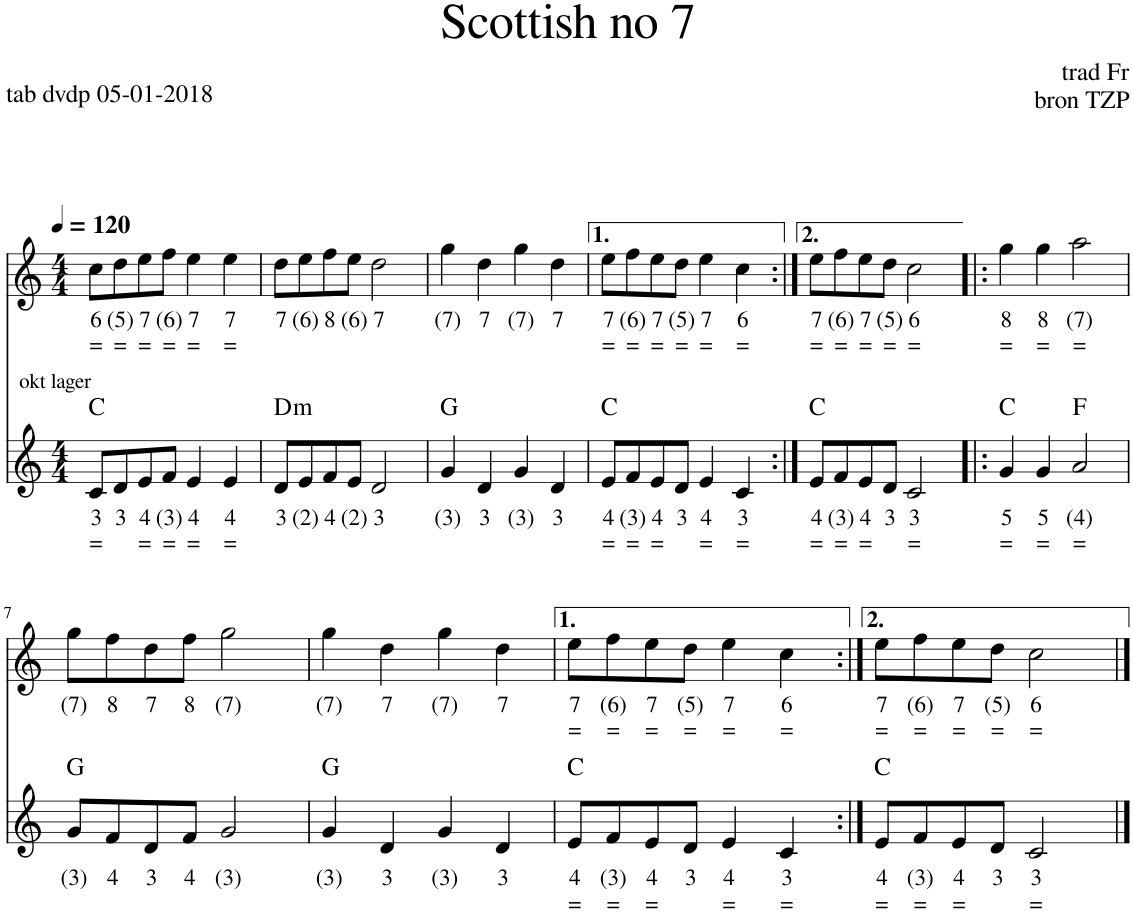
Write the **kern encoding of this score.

**kern	**text	**text	**harte	**kern	**text	**text
*part2	*part2	*part2	*part2	*part1	*part1	*part1
*staff2	*staff2	*staff2	*	*staff1	*staff1	*staff1
*I"Stem	*	*	*	*I"Stem	*	*
*clefG2	*	*	*	*clefG2	*	*
*k[]	*	*	*	*k[]	*	*
*M4/4	*	*	*	*M4/4	*	*
*MM120	*	*	*	*MM120	*	*
=1	=1	=1	=1	=1	=1	=1
!LO:TX:a:t=okt lager	!	!	!	!	!	!
!	!LO:LY:b	!LO:LY:b	!	!	!LO:LY:b	!LO:LY:b
8c/L	3	=	C:maj	8cc\L	6	=
!	!LO:LY:b	!	!	!	!LO:LY:b	!LO:LY:b
8d/	3	.	.	8dd\	(5)	=
!	!LO:LY:b	!LO:LY:b	!	!	!LO:LY:b	!LO:LY:b
8e/	4	=	.	8ee\	7	=
!	!LO:LY:b	!LO:LY:b	!	!	!LO:LY:b	!LO:LY:b
8f/J	(3)	=	.	8ff\J	(6)	=
!	!LO:LY:b	!LO:LY:b	!	!	!LO:LY:b	!LO:LY:b
4e/	4	=	.	4ee\	7	=
!	!LO:LY:b	!LO:LY:b	!	!	!LO:LY:b	!LO:LY:b
4e/	4	=	.	4ee\	7	=
=2	=2	=2	=2	=2	=2	=2
!	!LO:LY:b	!	!LO:H:kt=m	!	!LO:LY:b	!
8d/L	3	.	D:min	8dd\L	7	.
!	!LO:LY:b	!	!	!	!LO:LY:b	!
8e/	(2)	.	.	8ee\	(6)	.
!	!LO:LY:b	!	!	!	!LO:LY:b	!
8f/	4	.	.	8ff\	8	.
!	!LO:LY:b	!	!	!	!LO:LY:b	!
8e/J	(2)	.	.	8ee\J	(6)	.
!	!LO:LY:b	!	!	!	!LO:LY:b	!
2d/	3	.	.	2dd\	7	.
=3	=3	=3	=3	=3	=3	=3
!	!LO:LY:b	!	!	!	!LO:LY:b	!
4g/	(3)	.	G:maj	4gg\	(7)	.
!	!LO:LY:b	!	!	!	!LO:LY:b	!
4d/	3	.	.	4dd\	7	.
!	!LO:LY:b	!	!	!	!LO:LY:b	!
4g/	(3)	.	.	4gg\	(7)	.
!	!LO:LY:b	!	!	!	!LO:LY:b	!
4d/	3	.	.	4dd\	7	.
=4	=4	=4	=4	=4	=4	=4
!	!LO:LY:b	!LO:LY:b	!	!	!LO:LY:b	!LO:LY:b
8e/L	4	=	C:maj	8ee\L	7	=
!	!LO:LY:b	!LO:LY:b	!	!	!LO:LY:b	!LO:LY:b
8f/	(3)	=	.	8ff\	(6)	=
!	!LO:LY:b	!LO:LY:b	!	!	!LO:LY:b	!LO:LY:b
8e/	4	=	.	8ee\	7	=
!	!LO:LY:b	!	!	!	!LO:LY:b	!LO:LY:b
8d/J	3	.	.	8dd\J	(5)	=
!	!LO:LY:b	!LO:LY:b	!	!	!LO:LY:b	!LO:LY:b
4e/	4	=	.	4ee\	7	=
!	!LO:LY:b	!LO:LY:b	!	!	!LO:LY:b	!LO:LY:b
4c/	3	=	.	4cc\	6	=
=5:|!	=5:|!	=5:|!	=5:|!	=5:|!	=5:|!	=5:|!
!	!LO:LY:b	!LO:LY:b	!	!	!LO:LY:b	!LO:LY:b
8e/L	4	=	C:maj	8ee\L	7	=
!	!LO:LY:b	!LO:LY:b	!	!	!LO:LY:b	!LO:LY:b
8f/	(3)	=	.	8ff\	(6)	=
!	!LO:LY:b	!LO:LY:b	!	!	!LO:LY:b	!LO:LY:b
8e/	4	=	.	8ee\	7	=
!	!LO:LY:b	!	!	!	!LO:LY:b	!LO:LY:b
8d/J	3	.	.	8dd\J	(5)	=
!	!LO:LY:b	!LO:LY:b	!	!	!LO:LY:b	!LO:LY:b
2c/	3	=	.	2cc\	6	=
=6!|:	=6!|:	=6!|:	=6!|:	=6!|:	=6!|:	=6!|:
!	!LO:LY:b	!LO:LY:b	!	!	!LO:LY:b	!LO:LY:b
4g/	5	=	C:maj	4gg\	8	=
!	!LO:LY:b	!LO:LY:b	!	!	!LO:LY:b	!LO:LY:b
4g/	5	=	.	4gg\	8	=
!	!LO:LY:b	!LO:LY:b	!	!	!LO:LY:b	!LO:LY:b
2a/	(4)	=	F:maj	2aa\	(7)	=
!!LO:LB:g=z
=7	=7	=7	=7	=7	=7	=7
!	!LO:LY:b	!	!	!	!LO:LY:b	!
8g/L	(3)	.	G:maj	8gg\L	(7)	.
!	!LO:LY:b	!	!	!	!LO:LY:b	!
8f/	4	.	.	8ff\	8	.
!	!LO:LY:b	!	!	!	!LO:LY:b	!
8d/	3	.	.	8dd\	7	.
!	!LO:LY:b	!	!	!	!LO:LY:b	!
8f/J	4	.	.	8ff\J	8	.
!	!LO:LY:b	!	!	!	!LO:LY:b	!
2g/	(3)	.	.	2gg\	(7)	.
=8	=8	=8	=8	=8	=8	=8
!	!LO:LY:b	!	!	!	!LO:LY:b	!
4g/	(3)	.	G:maj	4gg\	(7)	.
!	!LO:LY:b	!	!	!	!LO:LY:b	!
4d/	3	.	.	4dd\	7	.
!	!LO:LY:b	!	!	!	!LO:LY:b	!
4g/	(3)	.	.	4gg\	(7)	.
!	!LO:LY:b	!	!	!	!LO:LY:b	!
4d/	3	.	.	4dd\	7	.
=9	=9	=9	=9	=9	=9	=9
!	!LO:LY:b	!LO:LY:b	!	!	!LO:LY:b	!LO:LY:b
8e/L	4	=	C:maj	8ee\L	7	=
!	!LO:LY:b	!LO:LY:b	!	!	!LO:LY:b	!LO:LY:b
8f/	(3)	=	.	8ff\	(6)	=
!	!LO:LY:b	!LO:LY:b	!	!	!LO:LY:b	!LO:LY:b
8e/	4	=	.	8ee\	7	=
!	!LO:LY:b	!	!	!	!LO:LY:b	!LO:LY:b
8d/J	3	.	.	8dd\J	(5)	=
!	!LO:LY:b	!LO:LY:b	!	!	!LO:LY:b	!LO:LY:b
4e/	4	=	.	4ee\	7	=
!	!LO:LY:b	!LO:LY:b	!	!	!LO:LY:b	!LO:LY:b
4c/	3	=	.	4cc\	6	=
=10:|!	=10:|!	=10:|!	=10:|!	=10:|!	=10:|!	=10:|!
!	!LO:LY:b	!LO:LY:b	!	!	!LO:LY:b	!LO:LY:b
8e/L	4	=	C:maj	8ee\L	7	=
!	!LO:LY:b	!LO:LY:b	!	!	!LO:LY:b	!LO:LY:b
8f/	(3)	=	.	8ff\	(6)	=
!	!LO:LY:b	!LO:LY:b	!	!	!LO:LY:b	!LO:LY:b
8e/	4	=	.	8ee\	7	=
!	!LO:LY:b	!	!	!	!LO:LY:b	!LO:LY:b
8d/J	3	.	.	8dd\J	(5)	=
!	!LO:LY:b	!LO:LY:b	!	!	!LO:LY:b	!LO:LY:b
2c/	3	=	.	2cc\	6	=
==	==	==	==	==	==	==
*-	*-	*-	*-	*-	*-	*-
